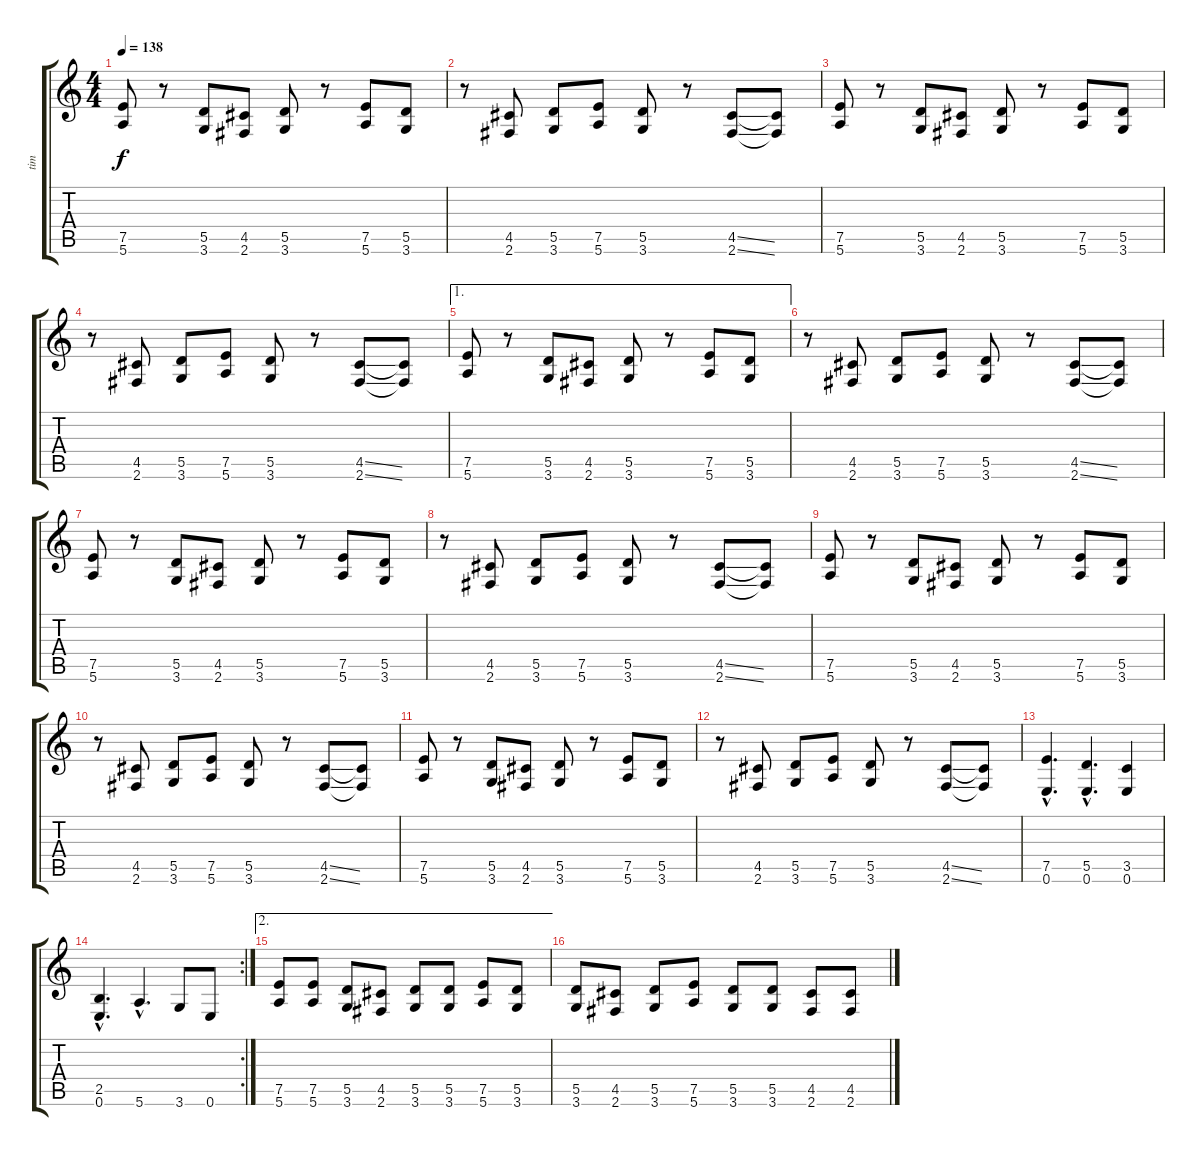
\track ("tim" "tim") {instrument distortionguitar}
\staff {score tabs}
\tuning (E4 B3 G3 D3 A2 E2) {hide}
\ts (4 4)
\tempo 138
\clef g2
\ks c
(7.5 5.6).8{dy f} r.8 (5.5 3.6).8 (4.5 2.6).8 (5.5 3.6).8 r.8 (7.5 5.6).8 (5.5 3.6).8 |
r.8 (4.5 2.6).8 (5.5 3.6).8 (7.5 5.6).8 (5.5 3.6).8 r.8 (4.5{ss} 2.6{ss}).8 (4.5{t} 2.6{t}).8 |
(7.5 5.6).8 r.8 (5.5 3.6).8 (4.5 2.6).8 (5.5 3.6).8 r.8 (7.5 5.6).8 (5.5 3.6).8 |
r.8 (4.5 2.6).8 (5.5 3.6).8 (7.5 5.6).8 (5.5 3.6).8 r.8 (4.5{ss} 2.6{ss}).8 (4.5{t} 2.6{t}).8 |
\ae 1
(7.5 5.6).8 r.8 (5.5 3.6).8 (4.5 2.6).8 (5.5 3.6).8 r.8 (7.5 5.6).8 (5.5 3.6).8 |
r.8 (4.5 2.6).8 (5.5 3.6).8 (7.5 5.6).8 (5.5 3.6).8 r.8 (4.5{ss} 2.6{ss}).8 (4.5{t} 2.6{t}).8 |
(7.5 5.6).8 r.8 (5.5 3.6).8 (4.5 2.6).8 (5.5 3.6).8 r.8 (7.5 5.6).8 (5.5 3.6).8 |
r.8 (4.5 2.6).8 (5.5 3.6).8 (7.5 5.6).8 (5.5 3.6).8 r.8 (4.5{ss} 2.6{ss}).8 (4.5{t} 2.6{t}).8 |
(7.5 5.6).8 r.8 (5.5 3.6).8 (4.5 2.6).8 (5.5 3.6).8 r.8 (7.5 5.6).8 (5.5 3.6).8 |
r.8 (4.5 2.6).8 (5.5 3.6).8 (7.5 5.6).8 (5.5 3.6).8 r.8 (4.5{ss} 2.6{ss}).8 (4.5{t} 2.6{t}).8 |
(7.5 5.6).8 r.8 (5.5 3.6).8 (4.5 2.6).8 (5.5 3.6).8 r.8 (7.5 5.6).8 (5.5 3.6).8 |
r.8 (4.5 2.6).8 (5.5 3.6).8 (7.5 5.6).8 (5.5 3.6).8 r.8 (4.5{ss} 2.6{ss}).8 (4.5{t} 2.6{t}).8 |
(7.5{hac} 0.6{hac}).4{d} (5.5{hac} 0.6{hac}).4{d} (3.5 0.6).4 |
\rc 2
(2.5{hac} 0.6{hac}).4{d} 5.6{hac}.4{d} 3.6.8 0.6.8 |
\ae 2
(7.5 5.6).8 (7.5 5.6).8 (5.5 3.6).8 (4.5 2.6).8 (5.5 3.6).8 (5.5 3.6).8 (7.5 5.6).8 (5.5 3.6).8 |
(5.5 3.6).8 (4.5 2.6).8 (5.5 3.6).8 (7.5 5.6).8 (5.5 3.6).8 (5.5 3.6).8 (4.5 2.6).8 (4.5 2.6).8
